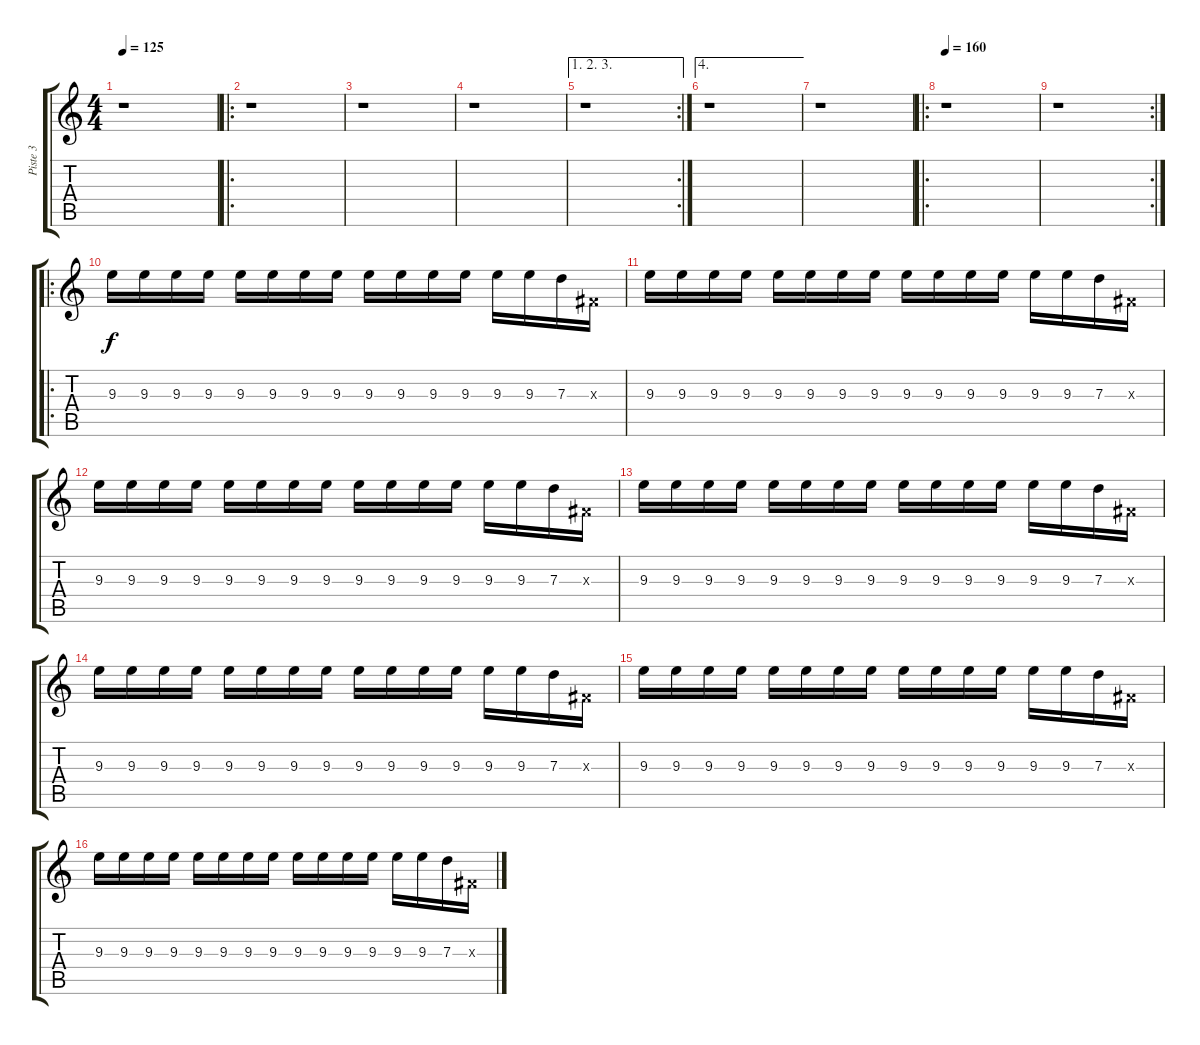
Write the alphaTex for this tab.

\track ("Piste 3" "Piste 3") {instrument distortionguitar}
\staff {score tabs}
\tuning (E4 B3 G3 D3 A2 E2) {hide}
\ts (4 4)
\tempo 125
\clef g2
\ks c
r.1{dy f} |
\ro
r.1 |
r.1 |
r.1 |
\ae (1 2 3)
\rc 2
r.1 |
\ae 4
r.1 |
r.1 |
\ro
\tempo 160
r.1 |
\rc 2
r.1 |
\ro
9.3.16 9.3.16 9.3.16 9.3.16 9.3.16 9.3.16 9.3.16 9.3.16 9.3.16 9.3.16 9.3.16 9.3.16 9.3.16 9.3.16 7.3.16 -1.3{x}.16 |
9.3.16 9.3.16 9.3.16 9.3.16 9.3.16 9.3.16 9.3.16 9.3.16 9.3.16 9.3.16 9.3.16 9.3.16 9.3.16 9.3.16 7.3.16 -1.3{x}.16 |
9.3.16 9.3.16 9.3.16 9.3.16 9.3.16 9.3.16 9.3.16 9.3.16 9.3.16 9.3.16 9.3.16 9.3.16 9.3.16 9.3.16 7.3.16 -1.3{x}.16 |
9.3.16 9.3.16 9.3.16 9.3.16 9.3.16 9.3.16 9.3.16 9.3.16 9.3.16 9.3.16 9.3.16 9.3.16 9.3.16 9.3.16 7.3.16 -1.3{x}.16 |
9.3.16 9.3.16 9.3.16 9.3.16 9.3.16 9.3.16 9.3.16 9.3.16 9.3.16 9.3.16 9.3.16 9.3.16 9.3.16 9.3.16 7.3.16 -1.3{x}.16 |
9.3.16 9.3.16 9.3.16 9.3.16 9.3.16 9.3.16 9.3.16 9.3.16 9.3.16 9.3.16 9.3.16 9.3.16 9.3.16 9.3.16 7.3.16 -1.3{x}.16 |
9.3.16 9.3.16 9.3.16 9.3.16 9.3.16 9.3.16 9.3.16 9.3.16 9.3.16 9.3.16 9.3.16 9.3.16 9.3.16 9.3.16 7.3.16 -1.3{x}.16
